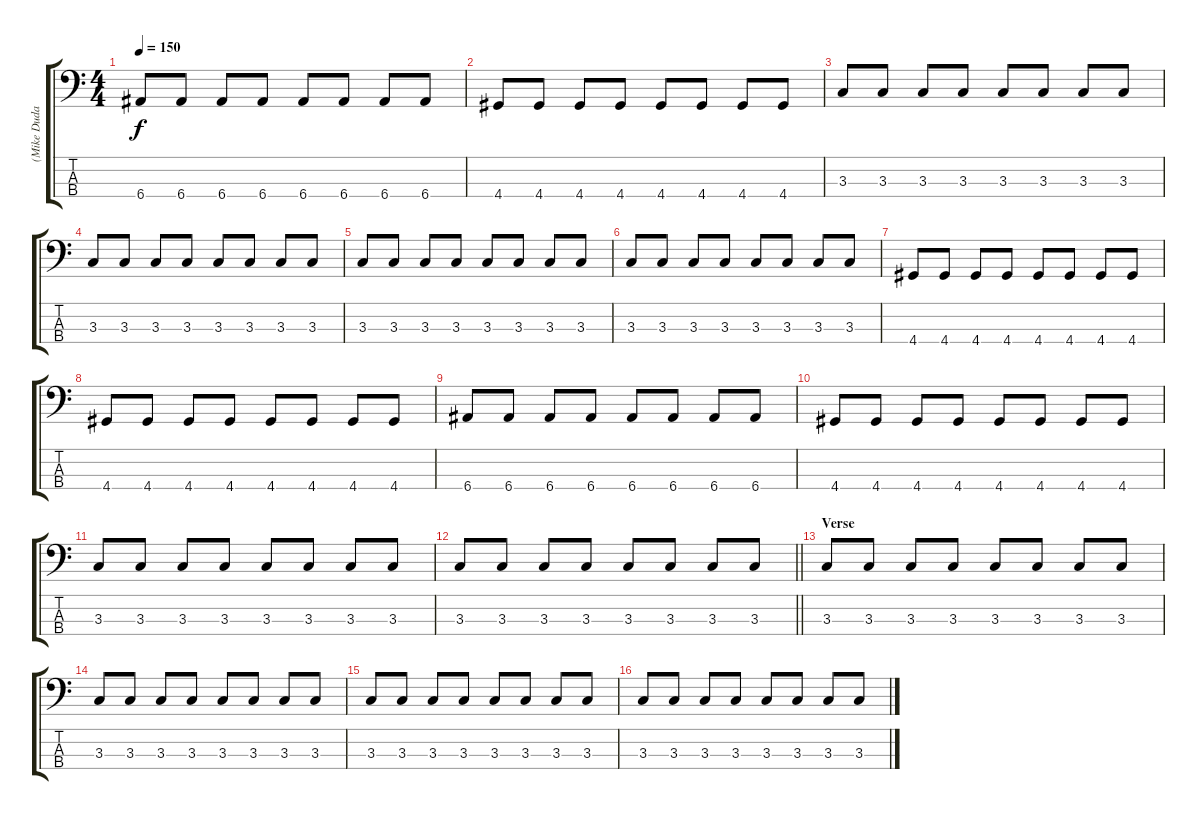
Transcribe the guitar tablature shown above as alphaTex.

\track ("(Mike Duda) Bass" "(Mike Duda") {instrument electricbasspick}
\staff {score tabs}
\tuning (G2 D2 A1 E1) {hide}
\ts (4 4)
\tempo 150
\clef f4
\ks c
6.4.8{dy f} 6.4.8 6.4.8 6.4.8 6.4.8 6.4.8 6.4.8 6.4.8 |
4.4.8 4.4.8 4.4.8 4.4.8 4.4.8 4.4.8 4.4.8 4.4.8 |
3.3.8 3.3.8 3.3.8 3.3.8 3.3.8 3.3.8 3.3.8 3.3.8 |
3.3.8 3.3.8 3.3.8 3.3.8 3.3.8 3.3.8 3.3.8 3.3.8 |
3.3.8 3.3.8 3.3.8 3.3.8 3.3.8 3.3.8 3.3.8 3.3.8 |
3.3.8 3.3.8 3.3.8 3.3.8 3.3.8 3.3.8 3.3.8 3.3.8 |
4.4.8 4.4.8 4.4.8 4.4.8 4.4.8 4.4.8 4.4.8 4.4.8 |
4.4.8 4.4.8 4.4.8 4.4.8 4.4.8 4.4.8 4.4.8 4.4.8 |
6.4.8 6.4.8 6.4.8 6.4.8 6.4.8 6.4.8 6.4.8 6.4.8 |
4.4.8 4.4.8 4.4.8 4.4.8 4.4.8 4.4.8 4.4.8 4.4.8 |
3.3.8 3.3.8 3.3.8 3.3.8 3.3.8 3.3.8 3.3.8 3.3.8 |
\barLineRight lightlight
3.3.8 3.3.8 3.3.8 3.3.8 3.3.8 3.3.8 3.3.8 3.3.8 |
\section ("" "Verse")
3.3.8 3.3.8 3.3.8 3.3.8 3.3.8 3.3.8 3.3.8 3.3.8 |
3.3.8 3.3.8 3.3.8 3.3.8 3.3.8 3.3.8 3.3.8 3.3.8 |
3.3.8 3.3.8 3.3.8 3.3.8 3.3.8 3.3.8 3.3.8 3.3.8 |
3.3.8 3.3.8 3.3.8 3.3.8 3.3.8 3.3.8 3.3.8 3.3.8
